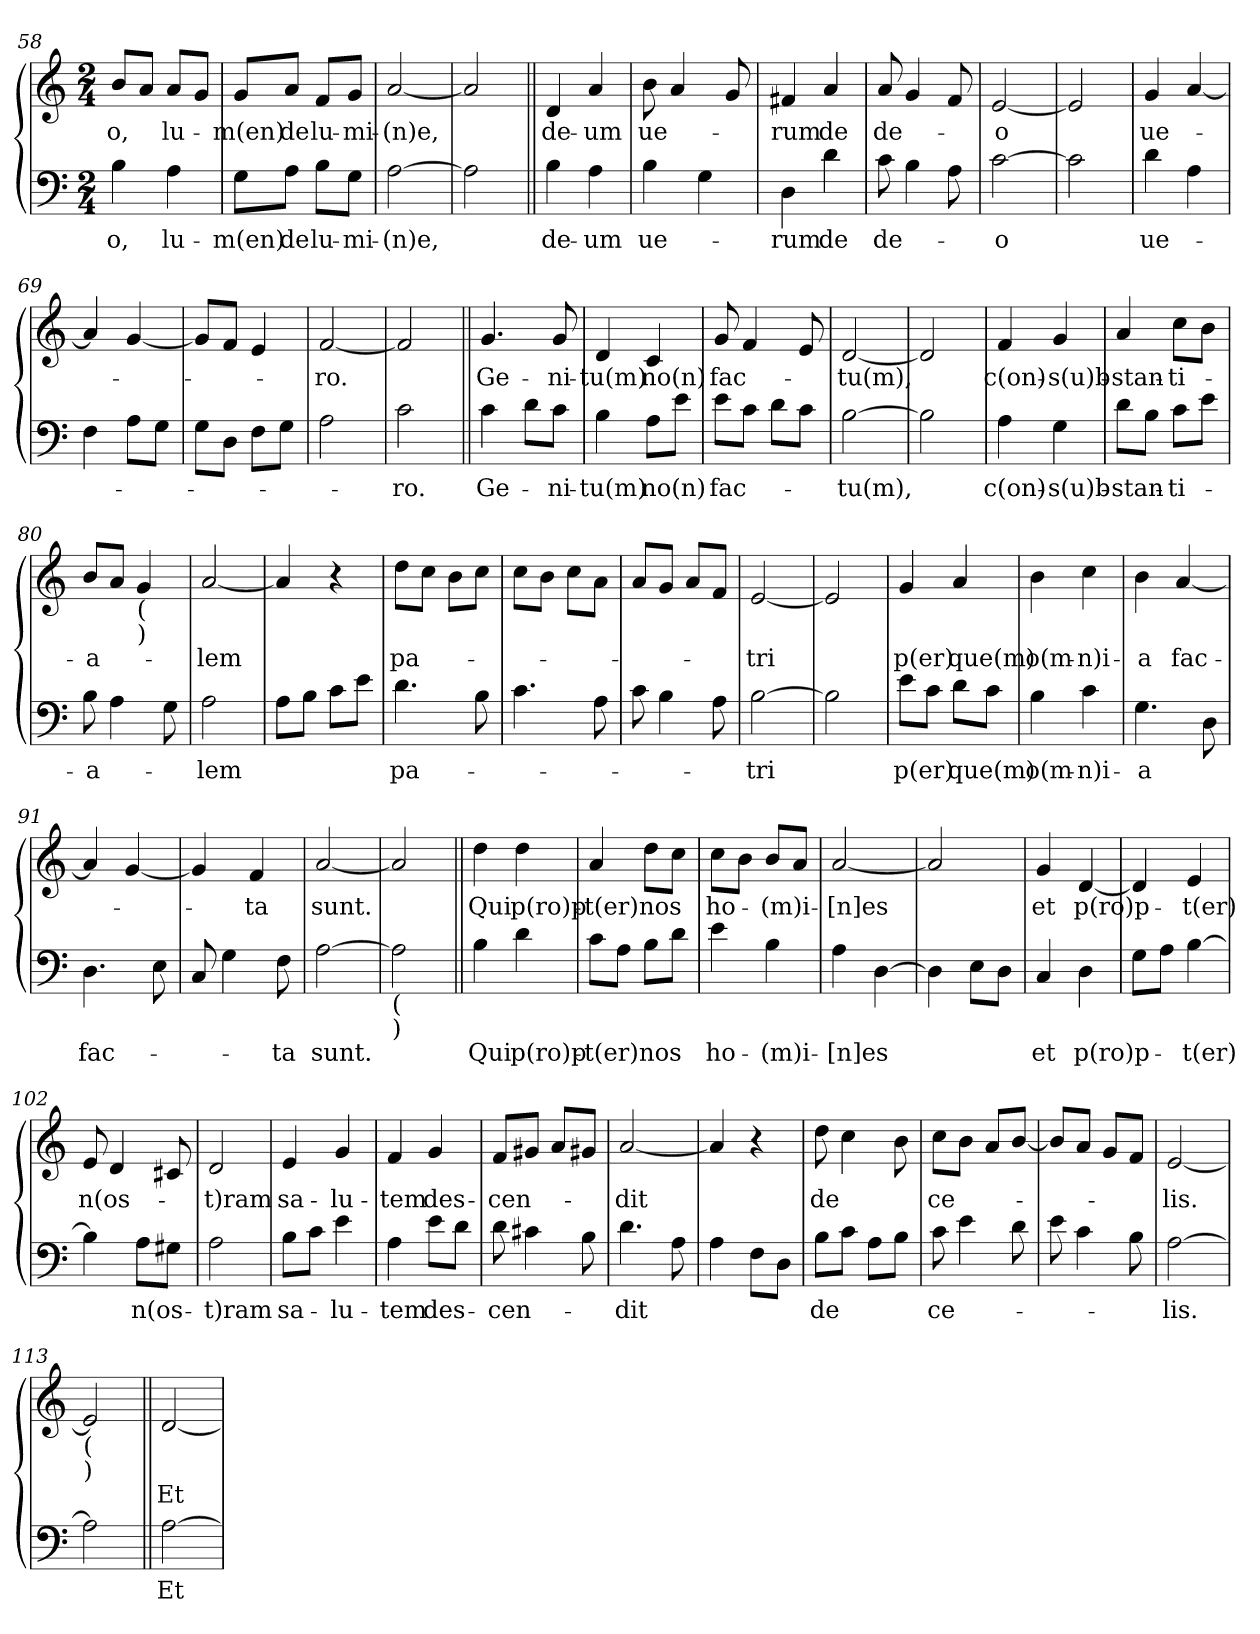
**kern	**text	**kern	**text
*part2	*part2	*part1	*part1
*staff2	*staff2	*staff1	*staff1
*clefF4	*	*clefG2	*
*k[]	*	*k[]	*
*C:	*	*C:	*
*M2/4	*	*M2/4	*
=58	=58	=58	=58
!	!LO:LY:b	!	!LO:LY:b
4B\	-o,	8b/L	-o,
.	.	8a/J	.
!	!LO:LY:b	!	!LO:LY:b
4A\	lu-	8a/L	lu-
.	.	8g/J	.
=59	=59	=59	=59
!	!LO:LY:b	!	!LO:LY:b
8G\L	-m(en)	8g/L	-m(en)
!	!LO:LY:b	!	!LO:LY:b
8A\J	de	8a/J	de
!	!LO:LY:b	!	!LO:LY:b
8B\L	lu-	8f/L	lu-
!	!LO:LY:b	!	!LO:LY:b
8G\J	-mi-	8g/J	-mi-
=60	=60	=60	=60
!	!LO:LY:b	!	!LO:LY:b
[2A\	-(n)e,	[2a/	-(n)e,
=61	=61	=61	=61
2A\]	.	2a/]	.
=62||	=62||	=62||	=62||
!	!LO:LY:b	!	!LO:LY:b
4B\	de-	4d/	de-
!	!LO:LY:b	!	!LO:LY:b
4A\	-um	4a/	-um
=63	=63	=63	=63
!	!LO:LY:b	!	!LO:LY:b
4B\	ue-	8b\	ue-
.	.	4a/	.
4G\	.	.	.
.	.	8g/	.
=64	=64	=64	=64
!	!LO:LY:b	!	!LO:LY:b
4D\	-rum	4f#X/	-rum
!	!LO:LY:b	!	!LO:LY:b
4d\	de	4a/	de
!!LO:LB:g=z
=65	=65	=65	=65
!	!LO:LY:b	!	!LO:LY:b
8c\	de-	8a/	de-
4B\	.	4g/	.
8A\	.	8f/	.
=66	=66	=66	=66
!	!LO:LY:b	!	!LO:LY:b
[2c\	-o	[2e/	-o
=67	=67	=67	=67
2c\]	.	2e/]	.
=68	=68	=68	=68
!	!LO:LY:b	!	!LO:LY:b
4d\	ue-	4g/	ue-
4A\	.	[4a/	.
=69	=69	=69	=69
4F\	.	4a/]	.
8A\L	.	[4g/	.
8G\J	.	.	.
=70	=70	=70	=70
8G\L	.	8g/L]	.
8D\J	.	8f/J	.
8F\L	.	4e/	.
8G\J	.	.	.
=71	=71	=71	=71
!	!	!	!LO:LY:b
2A\	.	[2f/	-ro.
=72	=72	=72	=72
!	!LO:LY:b	!	!
2c\	-ro.	2f/]	.
!!LO:LB:g=z
=73||	=73||	=73||	=73||
!	!LO:LY:b	!	!LO:LY:b
4c\	Ge-	4.g/	Ge-
8d\L	.	.	.
!	!LO:LY:b	!	!LO:LY:b
8c\J	-ni-	8g/	-ni-
=74	=74	=74	=74
!	!LO:LY:b	!	!LO:LY:b
4B\	-tu(m)	4d/	-tu(m)
!	!LO:LY:b	!	!LO:LY:b
8A\L	no(n)	4c/	no(n)
8e\J	.	.	.
=75	=75	=75	=75
!	!LO:LY:b	!	!LO:LY:b
8e\L	fac-	8g/	fac-
8c\J	.	4f/	.
8d\L	.	.	.
8c\J	.	8e/	.
=76	=76	=76	=76
!	!LO:LY:b	!	!LO:LY:b
[2B\	-tu(m),	[2d/	-tu(m),
=77	=77	=77	=77
2B\]	.	2d/]	.
=78	=78	=78	=78
!	!LO:LY:b	!	!LO:LY:b
4A\	c(on)-	4f/	c(on)-
!	!LO:LY:b	!	!LO:LY:b
4G\	-s(u)b-	4g/	-s(u)b-
=79	=79	=79	=79
!	!LO:LY:b	!	!LO:LY:b
8d\L	-stan-	4a/	-stan-
8B\J	.	.	.
!	!LO:LY:b	!	!LO:LY:b
8c\L	-ti-	8cc\L	-ti-
8e\J	.	8b\J	.
!!LO:LB:g=z
=80	=80	=80	=80
!	!LO:LY:b	!	!LO:LY:b
8B\	-a-	8b/L	-a-
4A\	.	8a/J	.
!	!	!LO:TX:b:t=(	!
!	!	!LO:TX:b:t=)	!
.	.	4g/	.
8G\	.	.	.
=81	=81	=81	=81
!	!LO:LY:b	!	!LO:LY:b
2A\	-lem	[2a/	-lem
=82	=82	=82	=82
8A\L	.	4a/]	.
8B\J	.	.	.
8c\L	.	4r	.
8e\J	.	.	.
=83	=83	=83	=83
!	!LO:LY:b	!	!LO:LY:b
4.d\	pa-	8dd\L	pa-
.	.	8cc\J	.
.	.	8b\L	.
8B\	.	8cc\J	.
=84	=84	=84	=84
4.c\	.	8cc\L	.
.	.	8b\J	.
.	.	8cc\L	.
8A\	.	8a\J	.
=85	=85	=85	=85
8c\	.	8a/L	.
4B\	.	8g/J	.
.	.	8a/L	.
8A\	.	8f/J	.
=86	=86	=86	=86
!	!LO:LY:b	!	!LO:LY:b
[2B\	-tri	[2e/	-tri
=87	=87	=87	=87
2B\]	.	2e/]	.
=88	=88	=88	=88
!	!LO:LY:b	!	!LO:LY:b
8e\L	p(er)	4g/	p(er)
8c\J	.	.	.
!	!LO:LY:b	!	!LO:LY:b
8d\L	que(m)	4a/	que(m)
8c\J	.	.	.
!!LO:LB:g=z
=89	=89	=89	=89
!	!LO:LY:b	!	!LO:LY:b
4B\	o(m-	4b\	o(m-
!	!LO:LY:b	!	!LO:LY:b
4c\	-n)i-	4cc\	-n)i-
=90	=90	=90	=90
!	!LO:LY:b	!	!LO:LY:b
4.G\	-a	4b\	-a
!	!	!	!LO:LY:b
.	.	[4a/	fac-
8D\	.	.	.
=91	=91	=91	=91
!	!LO:LY:b	!	!
4.D\	fac-	4a/]	.
.	.	[4g/	.
8E\	.	.	.
=92	=92	=92	=92
8C/	.	4g/]	.
4G\	.	.	.
!	!	!	!LO:LY:b
.	.	4f/	-ta
!	!LO:LY:b	!	!
8F\	-ta	.	.
=93	=93	=93	=93
!	!LO:LY:b	!	!LO:LY:b
[2A\	sunt.	[2a/	sunt.
=94	=94	=94	=94
!LO:TX:b:t=(	!	!	!
!LO:TX:b:t=)	!	!	!
2A\]	.	2a/]	.
=95||	=95||	=95||	=95||
!	!LO:LY:b	!	!LO:LY:b
4B\	Qui	4dd\	Qui
!	!LO:LY:b	!	!LO:LY:b
4d\	p(ro)p-	4dd\	p(ro)p-
=96	=96	=96	=96
!	!LO:LY:b	!	!LO:LY:b
8c\L	-t(er)	4a/	-t(er)
8A\J	.	.	.
!	!LO:LY:b	!	!LO:LY:b
8B\L	nos	8dd\L	nos
8d\J	.	8cc\J	.
!!LO:PB:g=z
=97	=97	=97	=97
!	!LO:LY:b	!	!LO:LY:b
4e\	ho-	8cc\L	ho-
.	.	8b\J	.
!	!LO:LY:b	!	!LO:LY:b
4B\	-(m)i-	8b/L	-(m)i-
.	.	8a/J	.
=98	=98	=98	=98
!	!LO:LY:b	!	!LO:LY:b
4A\	-[n]es	[2a/	-[n]es
[4D\	.	.	.
=99	=99	=99	=99
4D\]	.	2a/]	.
8E\L	.	.	.
8D\J	.	.	.
=100	=100	=100	=100
!	!LO:LY:b	!	!LO:LY:b
4C/	et	4g/	et
!	!LO:LY:b	!	!LO:LY:b
4D\	p(ro)p-	[4d/	p(ro)p-
=101	=101	=101	=101
8G\L	.	4d/]	.
8A\J	.	.	.
!	!LO:LY:b	!	!LO:LY:b
[4B\	-t(er)	4e/	-t(er)
=102	=102	=102	=102
!	!	!	!LO:LY:b
4B\]	.	8e/	n(os-
.	.	4d/	.
!	!LO:LY:b	!	!
8A\L	n(os-	.	.
8G#X\J	.	8c#X/	.
=103	=103	=103	=103
!	!LO:LY:b	!	!LO:LY:b
2A\	-t)ram	2d/	-t)ram
=104	=104	=104	=104
!	!LO:LY:b	!	!LO:LY:b
8B\L	sa-	4e/	sa-
8c\J	.	.	.
!	!LO:LY:b	!	!LO:LY:b
4e\	-lu-	4g/	-lu-
!!LO:LB:g=z
=105	=105	=105	=105
!	!LO:LY:b	!	!LO:LY:b
4A\	-tem	4f/	-tem
!	!LO:LY:b	!	!LO:LY:b
8e\L	des-	4g/	des-
8d\J	.	.	.
=106	=106	=106	=106
!	!LO:LY:b	!	!LO:LY:b
8d\	-cen-	8f/L	-cen-
4c#X\	.	8g#X/J	.
.	.	8a/L	.
8B\	.	8g#X/J	.
=107	=107	=107	=107
!	!LO:LY:b	!	!LO:LY:b
4.d\	-dit	[2a/	-dit
8A\	.	.	.
=108	=108	=108	=108
4A\	.	4a/]	.
8F\L	.	4r	.
8D\J	.	.	.
=109	=109	=109	=109
!	!LO:LY:b	!	!LO:LY:b
8B\L	de	8dd\	de
8c\J	.	4cc\	.
8A\L	.	.	.
8B\J	.	8b\	.
=110	=110	=110	=110
!	!LO:LY:b	!	!LO:LY:b
8c\	ce-	8cc\L	ce-
4e\	.	8b\J	.
.	.	8a/L	.
8d\	.	[8b/J	.
=111	=111	=111	=111
8e\	.	8b/L]	.
4c\	.	8a/J	.
.	.	8g/L	.
8B\	.	8f/J	.
=112	=112	=112	=112
!	!LO:LY:b	!	!LO:LY:b
[2A\	-lis.	[2e/	-lis.
=113	=113	=113	=113
!	!	!LO:TX:b:t=(	!
!	!	!LO:TX:b:t=)	!
2A\]	.	2e/]	.
!!LO:LB:g=z
=114||	=114||	=114||	=114||
!	!LO:LY:b	!	!LO:LY:b
[2A\	Et	[2d/	Et
=	=	=	=
*-	*-	*-	*-
